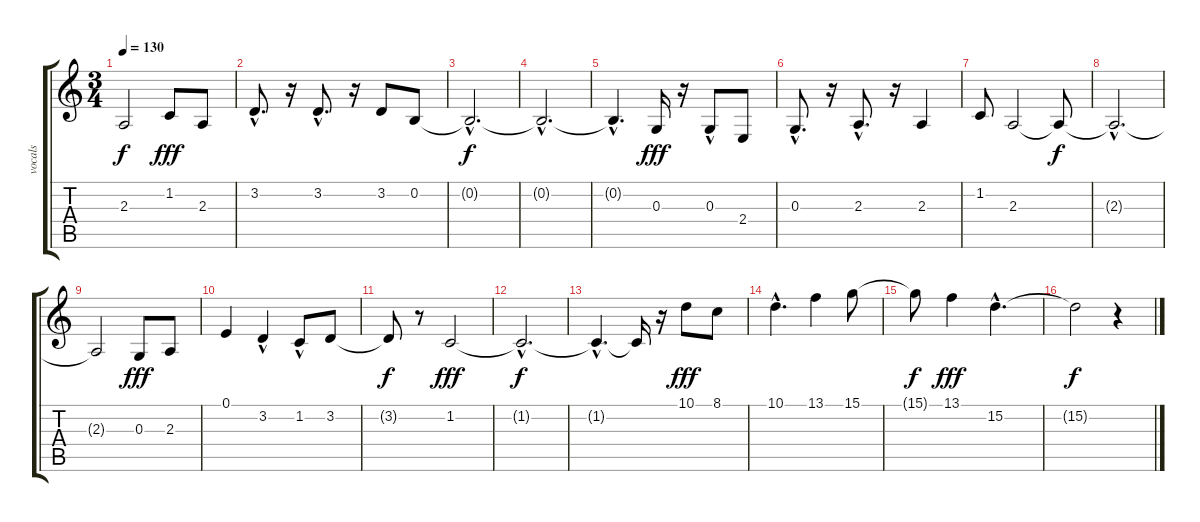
\track ("vocals" "vocals") {instrument acousticgrandpiano}
\staff {score tabs}
\tuning (E4 B3 G3 D3 A2 E2) {hide}
\ts (3 4)
\tempo 130
\clef g2
\ks c
2.3{t}.2{dy f} 1.2.8{dy fff} 2.3.8 |
3.2{hac}.8{d} r.16 3.2{hac}.8{d} r.16 3.2.8 0.2.8 |
0.2{hac t}.2{d dy f} |
0.2{hac t}.2{d} |
0.2{hac t}.4{d} 0.3.16{dy fff} r.16 0.3{hac}.8 2.4.8 |
0.3{hac}.8{d} r.16 2.3{hac}.8{d} r.16 2.3.4 |
1.2.8 2.3.2 2.3{t}.8{dy f} |
2.3{hac t}.2{d} |
2.3{t}.2 0.3.8{dy fff} 2.3.8 |
0.1.4 3.2{hac}.4 1.2{hac}.8 3.2.8 |
3.2{t}.8{dy f} r.8 1.2.2{dy fff} |
1.2{hac t}.2{d dy f} |
1.2{hac t}.4{d} 1.2{t}.16 r.16 10.1.8{dy fff instrument flute} 8.1.8 |
10.1{hac}.4{d} 13.1.4 15.1.8 |
15.1{t}.8{dy f} 13.1.4{dy fff} 15.2{hac}.4{d} |
15.2{t}.2{dy f} r.4
